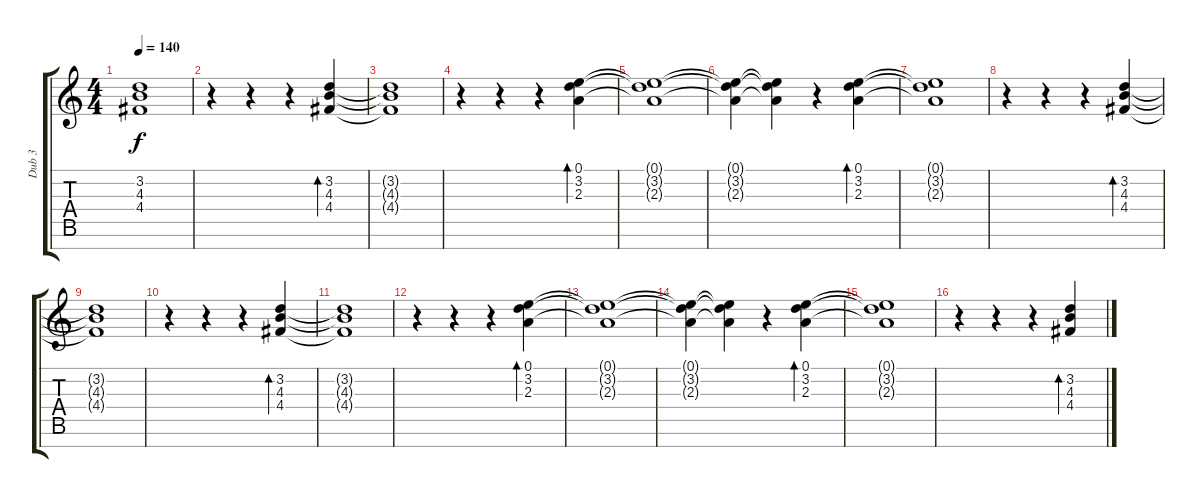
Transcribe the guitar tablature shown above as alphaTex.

\track ("Dub 3" "Dub 3") {instrument distortionguitar}
\staff {score tabs}
\tuning (E4 B3 G3 D3 A2 E2 B1) {hide}
\ts (4 4)
\tempo 140
\clef g2
\ks c
(3.2{t} 4.3{t} 4.4{t}).1{dy f} |
r.4 r.4 r.4 (3.2 4.3 4.4).4{bd 240} |
(3.2{t} 4.3{t} 4.4{t}).1 |
r.4 r.4 r.4 (0.1 3.2 2.3).4{bd 240} |
(0.1{t} 3.2{t} 2.3{t}).1 |
(0.1{t} 3.2{t} 2.3{t}).4 (0.1{t} 3.2{t} 2.3{t}).4 r.4 (0.1 3.2 2.3).4{bd 240} |
(0.1{t} 3.2{t} 2.3{t}).1 |
r.4 r.4 r.4 (3.2 4.3 4.4).4{bd 240} |
(3.2{t} 4.3{t} 4.4{t}).1 |
r.4 r.4 r.4 (3.2 4.3 4.4).4{bd 240} |
(3.2{t} 4.3{t} 4.4{t}).1 |
r.4 r.4 r.4 (0.1 3.2 2.3).4{bd 240} |
(0.1{t} 3.2{t} 2.3{t}).1 |
(0.1{t} 3.2{t} 2.3{t}).4 (0.1{t} 3.2{t} 2.3{t}).4 r.4 (0.1 3.2 2.3).4{bd 240} |
(0.1{t} 3.2{t} 2.3{t}).1 |
r.4 r.4 r.4 (3.2 4.3 4.4).4{bd 240}
